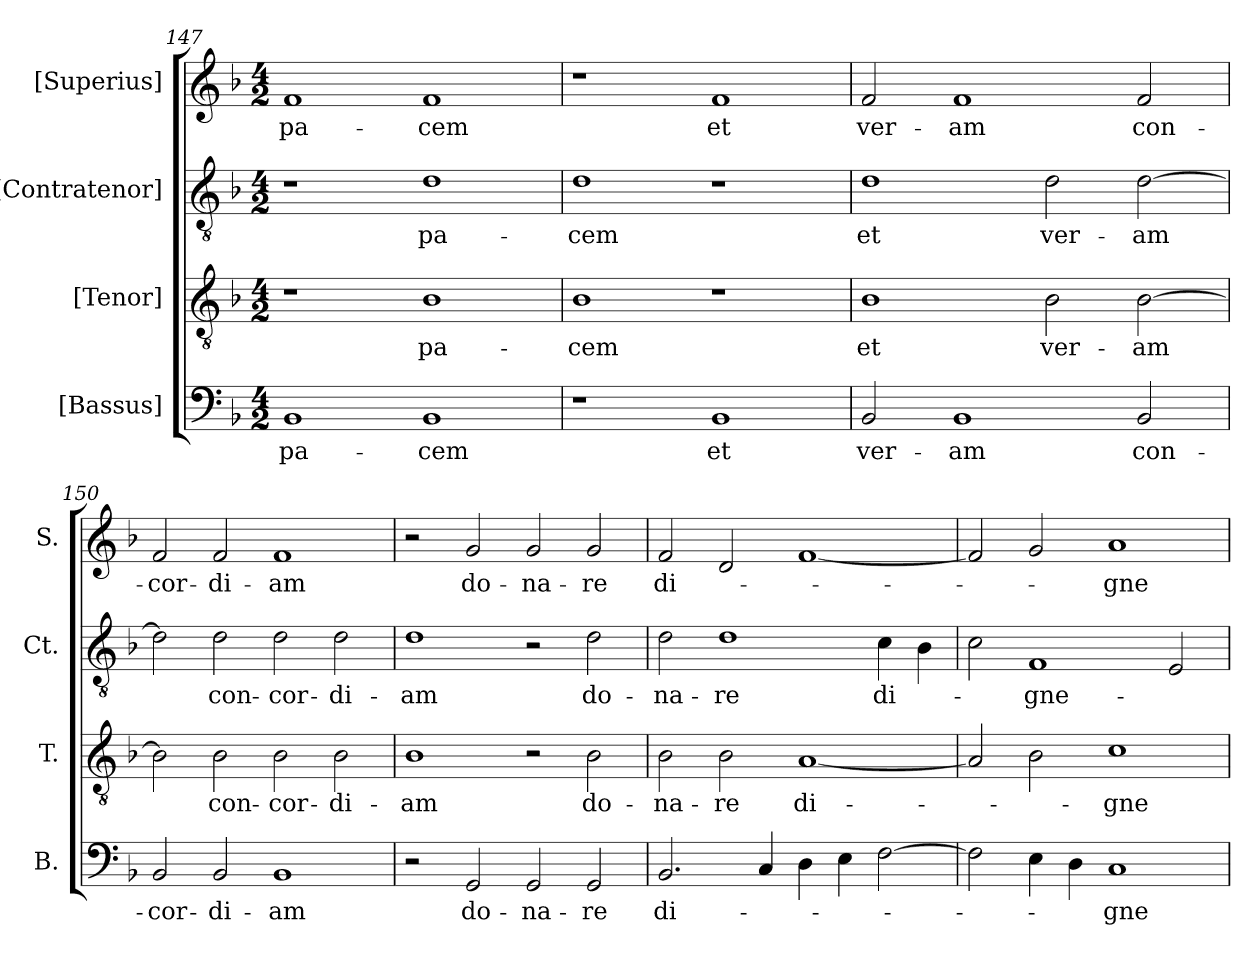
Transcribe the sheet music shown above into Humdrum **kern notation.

**kern	**text	**kern	**text	**kern	**text	**kern	**text
*part4	*part4	*part3	*part3	*part2	*part2	*part1	*part1
*staff4	*staff4	*staff3	*staff3	*staff2	*staff2	*staff1	*staff1
*I"[Bassus]	*	*I"[Tenor]	*	*I"[Contratenor]	*	*I"[Superius]	*
*I'B.	*	*I'T.	*	*I'Ct.	*	*I'S.	*
*clefF4	*	*clefGv2	*	*clefGv2	*	*clefG2	*
*	*	*ITrd7c12	*	*ITrd7c12	*	*	*
*k[b-]	*	*k[b-]	*	*k[b-]	*	*k[b-]	*
*F:	*	*F:	*	*F:	*	*F:	*
*M4/2	*	*M4/2	*	*M4/2	*	*M4/2	*
=147	=147	=147	=147	=147	=147	=147	=147
!	!LO:LY:b:color=#000000	!	!	!	!	!	!
!	!	!	!	!	!	!	!LO:LY:b:color=#000000
1BB-i	pa-	1r	.	1r	.	1fi	pa-
!	!LO:LY:b:color=#000000	!	!	!	!	!	!
!	!	!	!LO:LY:b:color=#000000	!	!	!	!
!	!	!	!	!	!LO:LY:b:color=#000000	!	!
!	!	!	!	!	!	!	!LO:LY:b:color=#000000
1BB-i	-cem	1BB-i	pa-	1Di	pa-	1fi	-cem
=148	=148	=148	=148	=148	=148	=148	=148
!	!	!	!LO:LY:b:color=#000000	!	!	!	!
!	!	!	!	!	!LO:LY:b:color=#000000	!	!
1r	.	1BB-i	-cem	1Di	-cem	1r	.
!	!LO:LY:b:color=#000000	!	!	!	!	!	!
!	!	!	!	!	!	!	!LO:LY:b:color=#000000
1BB-i	et	1r	.	1r	.	1fi	et
!!LO:PB:g=z
=149	=149	=149	=149	=149	=149	=149	=149
!	!LO:LY:b:color=#000000	!	!	!	!	!	!
!	!	!	!LO:LY:b:color=#000000	!	!	!	!
!	!	!	!	!	!LO:LY:b:color=#000000	!	!
!	!	!	!	!	!	!	!LO:LY:b:color=#000000
2BB-i/	ver-	1BB-i	et	1Di	et	2fi/	ver-
!	!LO:LY:b:color=#000000	!	!	!	!	!	!
!	!	!	!	!	!	!	!LO:LY:b:color=#000000
1BB-i	-am	.	.	.	.	1fi	-am
!	!	!	!LO:LY:b:color=#000000	!	!	!	!
!	!	!	!	!	!LO:LY:b:color=#000000	!	!
.	.	2BB-i\	ver-	2Di\	ver-	.	.
!	!LO:LY:b:color=#000000	!	!	!	!	!	!
!	!	!	!LO:LY:b:color=#000000	!	!	!	!
!	!	!	!	!	!LO:LY:b:color=#000000	!	!
!	!	!	!	!	!	!	!LO:LY:b:color=#000000
2BB-i/	con-	[>2BB-i\	-am	[>2Di\	-am	2fi/	con-
=150	=150	=150	=150	=150	=150	=150	=150
!	!LO:LY:b:color=#000000	!	!	!	!	!	!
!	!	!	!	!	!	!	!LO:LY:b:color=#000000
2BB-i/	-cor-	2BB-i\]	.	2Di\]	.	2fi/	-cor-
!	!LO:LY:b:color=#000000	!	!	!	!	!	!
!	!	!	!LO:LY:b:color=#000000	!	!	!	!
!	!	!	!	!	!LO:LY:b:color=#000000	!	!
!	!	!	!	!	!	!	!LO:LY:b:color=#000000
2BB-i/	-di-	2BB-i\	con-	2Di\	con-	2fi/	-di-
!	!LO:LY:b:color=#000000	!	!	!	!	!	!
!	!	!	!LO:LY:b:color=#000000	!	!	!	!
!	!	!	!	!	!LO:LY:b:color=#000000	!	!
!	!	!	!	!	!	!	!LO:LY:b:color=#000000
1BB-i	-am	2BB-i\	-cor-	2Di\	-cor-	1fi	-am
!	!	!	!LO:LY:b:color=#000000	!	!	!	!
!	!	!	!	!	!LO:LY:b:color=#000000	!	!
.	.	2BB-i\	-di-	2Di\	-di-	.	.
=151	=151	=151	=151	=151	=151	=151	=151
!	!	!	!LO:LY:b:color=#000000	!	!	!	!
!	!	!	!	!	!LO:LY:b:color=#000000	!	!
2r	.	1BB-i	-am	1Di	-am	2r	.
!	!LO:LY:b:color=#000000	!	!	!	!	!	!
!	!	!	!	!	!	!	!LO:LY:b:color=#000000
2GGi/	do-	.	.	.	.	2gi/	do-
!	!LO:LY:b:color=#000000	!	!	!	!	!	!
!	!	!	!	!	!	!	!LO:LY:b:color=#000000
2GGi/	-na-	2r	.	2r	.	2gi/	-na-
!	!LO:LY:b:color=#000000	!	!	!	!	!	!
!	!	!	!LO:LY:b:color=#000000	!	!	!	!
!	!	!	!	!	!LO:LY:b:color=#000000	!	!
!	!	!	!	!	!	!	!LO:LY:b:color=#000000
2GGi/	-re	2BB-i\	do-	2Di\	do-	2gi/	-re
=152	=152	=152	=152	=152	=152	=152	=152
!	!LO:LY:b:color=#000000	!	!	!	!	!	!
!	!	!	!LO:LY:b:color=#000000	!	!	!	!
!	!	!	!	!	!LO:LY:b:color=#000000	!	!
!	!	!	!	!	!	!	!LO:LY:b:color=#000000
2.BB-i/	di-	2BB-i\	-na-	2Di\	-na-	2fi/	di-
!	!	!	!LO:LY:b:color=#000000	!	!	!	!
!	!	!	!	!	!LO:LY:b:color=#000000	!	!
.	.	2BB-i\	-re	1Di	-re	2di/	.
4Ci/	.	.	.	.	.	.	.
!	!	!	!LO:LY:b:color=#000000	!	!	!	!
4Di\	.	[<1AAi	di-	.	.	[<1fi	.
4Ei\	.	.	.	.	.	.	.
!	!	!	!	!	!LO:LY:b:color=#000000	!	!
[>2Fi\	.	.	.	4Ci\	di-	.	.
.	.	.	.	4BB-i\	.	.	.
=153	=153	=153	=153	=153	=153	=153	=153
2Fi\]	.	2AAi/]	.	2Ci\	.	2fi/]	.
!	!	!	!	!	!LO:LY:b:color=#000000	!	!
4Ei\	.	2BB-i\	.	1FFi	-gne-	2gi/	.
4Di\	.	.	.	.	.	.	.
!	!LO:LY:b:color=#000000	!	!	!	!	!	!
!	!	!	!LO:LY:b:color=#000000	!	!	!	!
!	!	!	!	!	!	!	!LO:LY:b:color=#000000
1Ci	-gne-	1Ci	-gne-	.	.	1ai	-gne-
.	.	.	.	2EEi/	.	.	.
=	=	=	=	=	=	=	=
*-	*-	*-	*-	*-	*-	*-	*-
